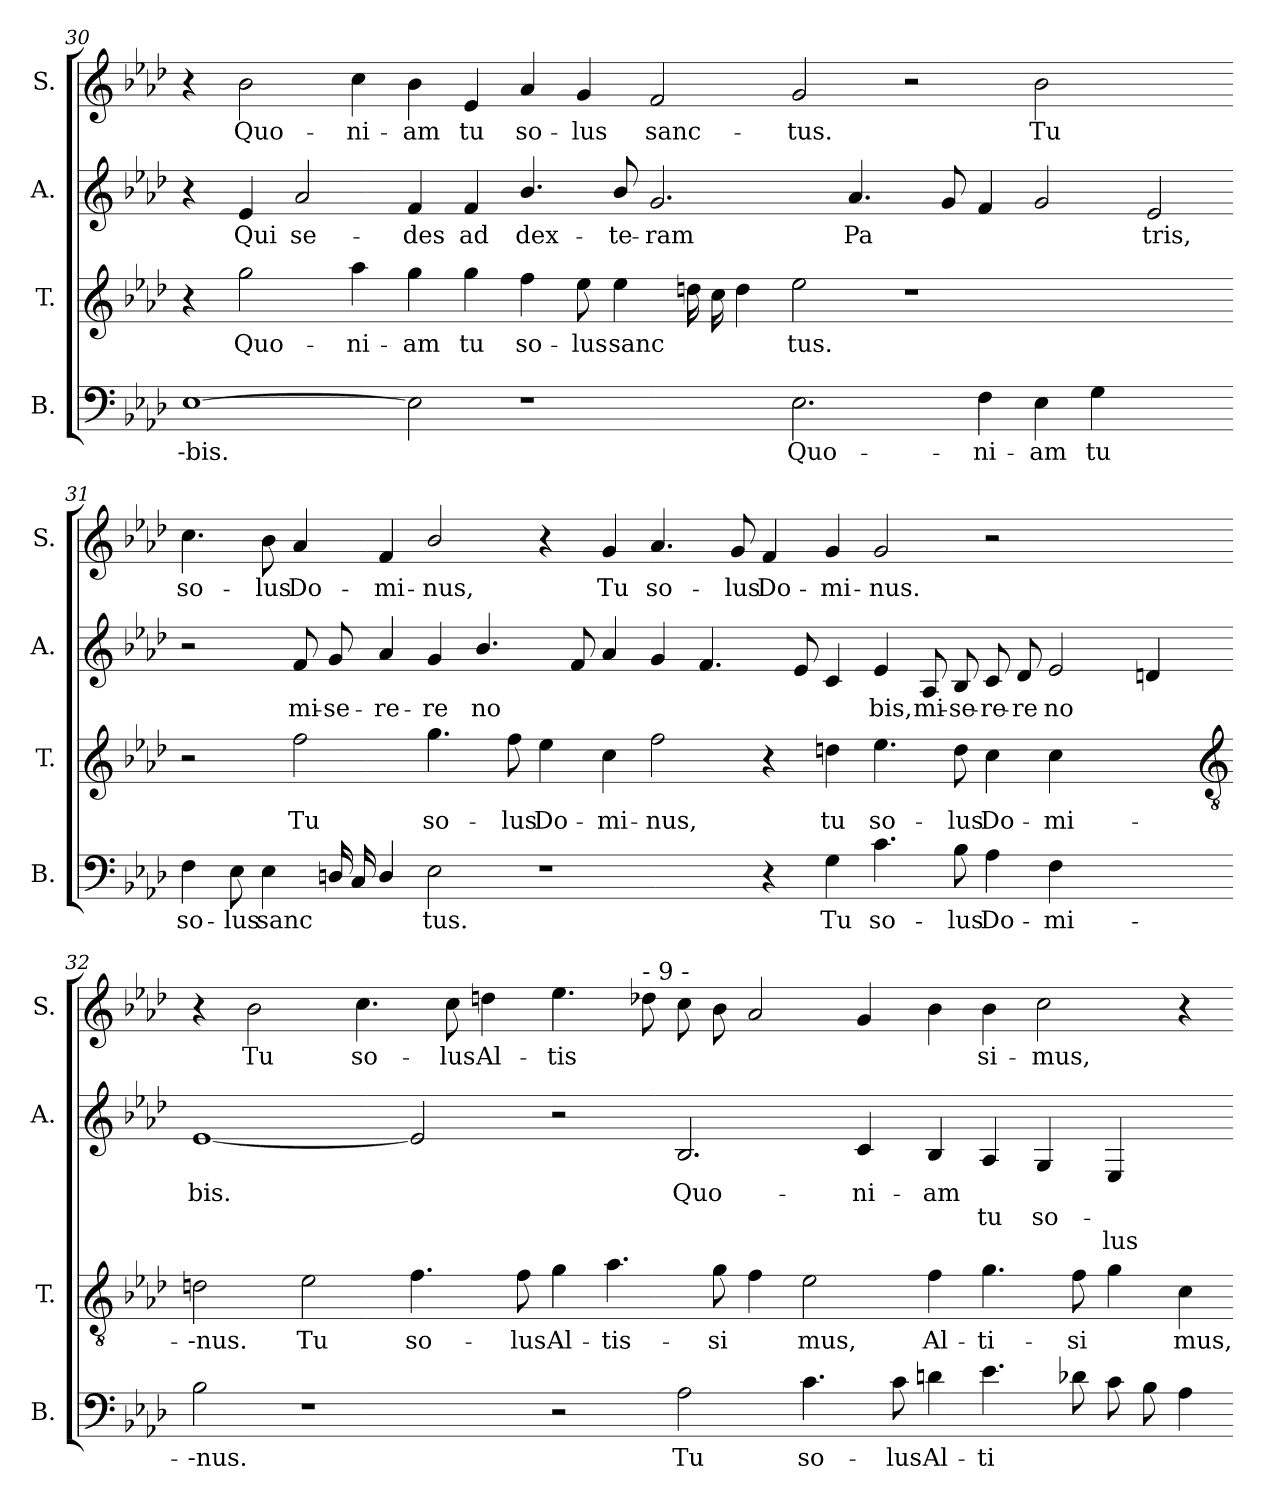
**kern	**text	**kern	**text	**kern	**text	**text	**text	**kern	**text
*part4	*part4	*part3	*part3	*part2	*part2	*part2	*part2	*part1	*part1
*staff4	*staff4	*staff3	*staff3	*staff2	*staff2	*staff2	*staff2	*staff1	*staff1
*I"B.	*	*I"T.	*	*I"A.	*	*	*	*I"S.	*
*I'B.	*	*I'T.	*	*I'A.	*	*	*	*I'S.	*
!!LO:LB:g=z
*clefF4	*	*clefG2	*	*clefG2	*	*	*	*clefG2	*
*k[b-e-a-d-]	*	*k[b-e-a-d-]	*	*k[b-e-a-d-]	*	*	*	*k[b-e-a-d-]	*
*A-:	*	*A-:	*	*A-:	*	*	*	*A-:	*
=30	=30	=30	=30	=30	=30	=30	=30	=30	=30
!	!LO:LY:b	!	!	!	!	!	!	!	!
[1E-	--bis.	4r	.	4r	.	.	.	4r	.
!	!	!	!LO:LY:b	!	!LO:LY:b	!	!	!	!LO:LY:b
.	.	2gg	Quo-	4e-	Qui	.	.	2b-	Quo-
!	!	!	!	!	!LO:LY:b	!	!	!	!
.	.	.	.	2a-	se-	.	.	.	.
!	!	!	!LO:LY:b	!	!	!	!	!	!LO:LY:b
.	.	4aa-	-ni-	.	.	.	.	4cc	-ni-
!	!	!	!LO:LY:b	!	!LO:LY:b	!	!	!	!LO:LY:b
2E-]	.	4gg	-am	4f	-des	.	.	4b-	-am
!	!	!	!LO:LY:b	!	!LO:LY:b	!	!	!	!LO:LY:b
.	.	4gg	tu	4f	ad	.	.	4e-	tu
!	!	!	!LO:LY:b	!	!LO:LY:b	!	!	!	!LO:LY:b
1r	.	4ff	so-	4.b-/	dex-	.	.	4a-	so-
!	!	!	!LO:LY:b	!	!	!	!	!	!LO:LY:b
.	.	8ee-	-lus	.	.	.	.	4g	-lus
!	!	!	!LO:LY:b	!	!LO:LY:b	!	!	!	!
.	.	4ee-	sanc	8b-/	-te-	.	.	.	.
!	!	!	!	!	!LO:LY:b	!	!	!	!LO:LY:b
.	.	.	.	2.g	-ram	.	.	2f	sanc-
.	.	16ddn	.	.	.	.	.	.	.
.	.	16cc	.	.	.	.	.	.	.
.	.	4dd	.	.	.	.	.	.	.
!	!LO:LY:b	!	!LO:LY:b	!	!	!	!	!	!LO:LY:b
2.E-	Quo-	2ee-	tus.	.	.	.	.	2g	-tus.
!	!	!	!	!	!LO:LY:b	!	!	!	!
.	.	.	.	4.a-	Pa	.	.	.	.
.	.	1r	.	.	.	.	.	2r	.
.	.	.	.	8g	.	.	.	.	.
!	!LO:LY:b	!	!	!	!	!	!	!	!
4F	-ni-	.	.	4f	.	.	.	.	.
!	!LO:LY:b	!	!	!	!	!	!	!	!LO:LY:b
4E-	-am	.	.	2g	.	.	.	2b-	Tu
!	!LO:LY:b	!	!	!	!	!	!	!	!
4G	tu	.	.	.	.	.	.	.	.
!	!	!	!	!	!LO:LY:b	!	!	!	!
2ryy	.	2ryy	.	2e-	tris,	.	.	2ryy	.
!!LO:LB:g=z
=31-	=31-	=31-	=31-	=31-	=31-	=31-	=31-	=31-	=31-
!	!LO:LY:b	!	!	!	!	!	!	!	!LO:LY:b
4F	so-	2r	.	2r	.	.	.	4.cc	so-
!	!LO:LY:b	!	!	!	!	!	!	!	!
8E-	-lus	.	.	.	.	.	.	.	.
!	!LO:LY:b	!	!	!	!	!	!	!	!LO:LY:b
4E-	sanc	.	.	.	.	.	.	8b-	-lus
!	!	!	!LO:LY:b	!	!LO:LY:b	!	!	!	!LO:LY:b
.	.	2ff	Tu	8f	mi-	.	.	4a-	Do-
!	!	!	!	!	!LO:LY:b	!	!	!	!
16Dn/	.	.	.	8g	-se-	.	.	.	.
16C/	.	.	.	.	.	.	.	.	.
!	!	!	!	!	!LO:LY:b	!	!	!	!LO:LY:b
4D/	.	.	.	4a-	-re-	.	.	4f	-mi-
!	!LO:LY:b	!	!LO:LY:b	!	!LO:LY:b	!	!	!	!LO:LY:b
2E-	tus.	4.gg	so-	4g	-re	.	.	2b-/	-nus,
!	!	!	!	!	!LO:LY:b	!	!	!	!
.	.	.	.	4.b-/	no	.	.	.	.
!	!	!	!LO:LY:b	!	!	!	!	!	!
.	.	8ff	-lus	.	.	.	.	.	.
!	!	!	!LO:LY:b	!	!	!	!	!	!
1r	.	4ee-	Do-	.	.	.	.	4r	.
.	.	.	.	8f	.	.	.	.	.
!	!	!	!LO:LY:b	!	!	!	!	!	!LO:LY:b
.	.	4cc	-mi-	4a-	.	.	.	4g	Tu
!	!	!	!LO:LY:b	!	!	!	!	!	!LO:LY:b
.	.	2ff	-nus,	4g	.	.	.	4.a-	so-
.	.	.	.	4.f	.	.	.	.	.
!	!	!	!	!	!	!	!	!	!LO:LY:b
.	.	.	.	.	.	.	.	8g	-lus
!	!	!	!	!	!	!	!	!	!LO:LY:b
4r	.	4r	.	.	.	.	.	4f	Do-
.	.	.	.	8e-	.	.	.	.	.
!	!LO:LY:b	!	!LO:LY:b	!	!	!	!	!	!LO:LY:b
4G	Tu	4ddn	tu	4c	.	.	.	4g	-mi-
!	!LO:LY:b	!	!LO:LY:b	!	!LO:LY:b	!	!	!	!LO:LY:b
4.c	so-	4.ee-	so-	4e-	bis,	.	.	2g	-nus.
!	!	!	!	!	!LO:LY:b	!	!	!	!
.	.	.	.	8A-	mi-	.	.	.	.
!	!LO:LY:b	!	!LO:LY:b	!	!LO:LY:b	!	!	!	!
8B-	-lus	8dd	-lus	8B-	-se-	.	.	.	.
!	!LO:LY:b	!	!LO:LY:b	!	!LO:LY:b	!	!	!	!
4A-	Do-	4cc	Do-	8c	-re-	.	.	2r	.
!	!	!	!	!	!LO:LY:b	!	!	!	!
.	.	.	.	8d-	-re	.	.	.	.
!	!LO:LY:b	!	!LO:LY:b	!	!LO:LY:b	!	!	!	!
4F	-mi-	4cc	-mi-	2e-	no	.	.	.	.
2ryy	.	2ryy	.	.	.	.	.	2ryy	.
.	.	.	.	4dn	.	.	.	.	.
!!LO:LB:g=z
=32-	=32-	=32-	=32-	=32-	=32-	=32-	=32-	=32-	=32-
*	*	*clefGv2	*	*	*	*	*	*	*
!	!LO:LY:b	!	!LO:LY:b	!	!LO:LY:b	!	!	!	!
2B-	--nus.	2dn	--nus.	[1e-	-bis.	.	.	4r	.
!	!	!	!	!	!	!	!	!	!LO:LY:b
.	.	.	.	.	.	.	.	2b-	Tu
!	!	!	!LO:LY:b	!	!	!	!	!	!
1r	.	2e-	Tu	.	.	.	.	.	.
!	!	!	!	!	!	!	!	!	!LO:LY:b
.	.	.	.	.	.	.	.	4.cc	so-
!	!	!	!LO:LY:b	!	!	!	!	!	!
.	.	4.f	so-	2e-]	.	.	.	.	.
!	!	!	!	!	!	!	!	!	!LO:LY:b
.	.	.	.	.	.	.	.	8cc	-lus
!	!	!	!	!	!	!	!	!	!LO:LY:b
.	.	.	.	.	.	.	.	4ddn	Al-
!	!	!	!LO:LY:b	!	!	!	!	!	!
.	.	8f	-lus	.	.	.	.	.	.
!	!	!	!LO:LY:b	!	!	!	!	!	!LO:LY:b
2r	.	4g	Al-	2r	.	.	.	4.ee-	-tis
!	!	!	!LO:LY:b	!	!	!	!	!	!
.	.	4.a-	-tis-	.	.	.	.	.	.
!	!	!	!	!	!	!	!	!LO:TX:a:t=- 9 -	!
.	.	.	.	.	.	.	.	8dd-X	.
!	!LO:LY:b	!	!	!	!LO:LY:b	!	!	!	!
2A-	Tu	.	.	2.B-	Quo-	.	.	8cc	.
!	!	!	!LO:LY:b	!	!	!	!	!	!
.	.	8g	-si	.	.	.	.	8b-	.
.	.	4f	.	.	.	.	.	2a-	.
!	!LO:LY:b	!	!LO:LY:b	!	!	!	!	!	!
4.c	so-	2e-	mus,	.	.	.	.	.	.
!	!	!	!	!	!LO:LY:b	!	!	!	!
.	.	.	.	4c	-ni-	.	.	4g	.
!	!LO:LY:b	!	!	!	!	!	!	!	!
8c	-lus	.	.	.	.	.	.	.	.
!	!LO:LY:b	!	!LO:LY:b	!	!LO:LY:b	!	!	!	!
4dn	Al-	4f	Al-	4B-	-am	.	.	4b-	.
!	!LO:LY:b	!	!LO:LY:b	!	!	!LO:LY:b	!	!	!LO:LY:b
4.e-	-ti	4.g	-ti-	4A-	.	tu	.	4b-	si-
!	!	!	!	!	!	!LO:LY:b	!	!	!LO:LY:b
.	.	.	.	4G	.	so-	.	2cc	-mus,
!	!	!	!LO:LY:b	!	!	!	!	!	!
8d-X	.	8f	-si	.	.	.	.	.	.
!	!	!	!	!	!	!	!LO:LY:b	!	!
8c	.	4g	.	4E-	.	.	-lus	.	.
8B-	.	.	.	.	.	.	.	.	.
!	!	!	!LO:LY:b	!	!	!	!	!	!
4A-	.	4c	mus,	4ryy	.	.	.	4r	.
=-	=-	=-	=-	=-	=-	=-	=-	=-	=-
*-	*-	*-	*-	*-	*-	*-	*-	*-	*-
